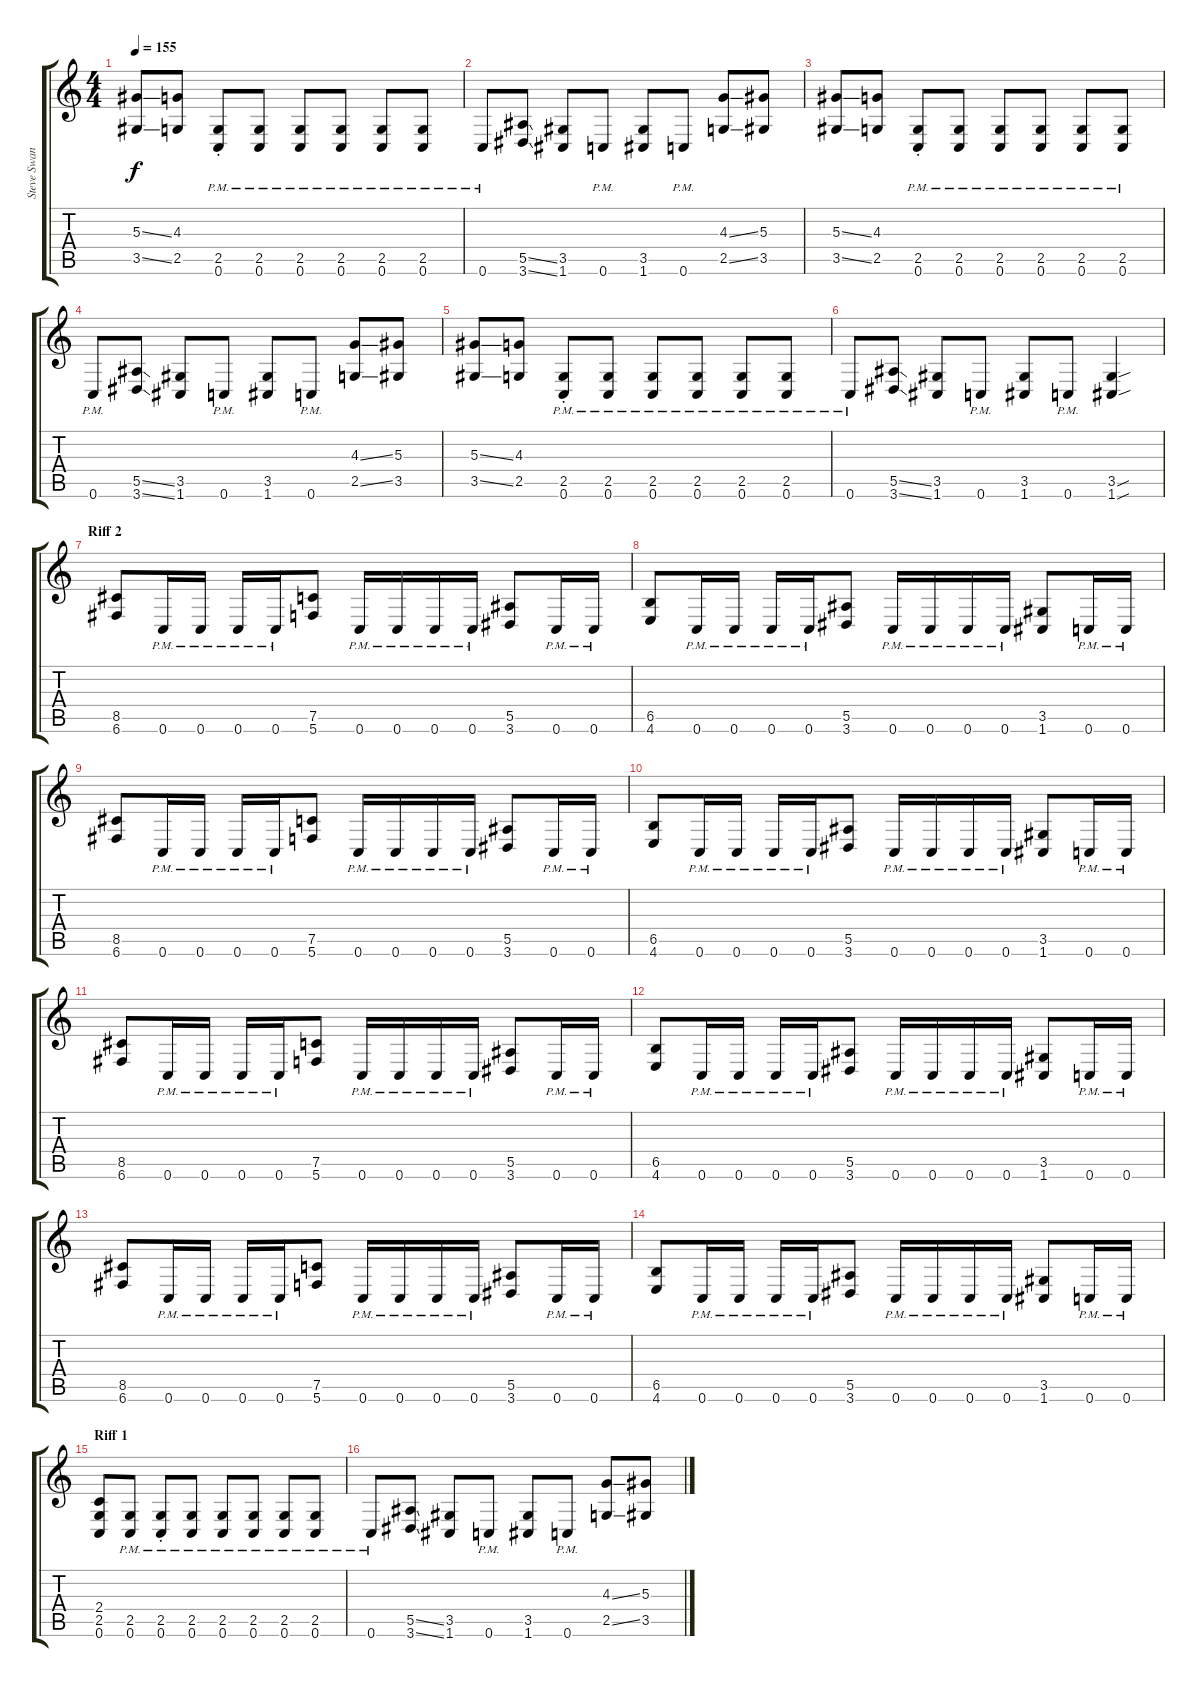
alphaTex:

\track ("Steve Swanson(Rythm Guitar,Overdub)" "Steve Swan") {instrument distortionguitar}
\staff {score tabs}
\tuning (C4 G3 Eb3 Bb2 F2 C2) {hide}
\ts (4 4)
\tempo 155
\clef g2
\ks c
(5.3{ss} 3.5{ss}).8{dy f} (4.3 2.5).8 (2.5{pm} 0.6{st}).8 (2.5{pm} 0.6{pm}).8 (2.5{pm} 0.6{pm}).8 (2.5{pm} 0.6{pm}).8 (2.5{pm} 0.6{pm}).8 (2.5{pm} 0.6{pm}).8 |
0.6{pm}.8 (5.5{ss} 3.6{ss}).8 (3.5 1.6).8 0.6{pm}.8 (3.5 1.6).8 0.6{pm}.8 (4.3{ss} 2.5{ss}).8 (5.3 3.5).8 |
(5.3{ss} 3.5{ss}).8 (4.3 2.5).8 (2.5{pm} 0.6{st}).8 (2.5{pm} 0.6{pm}).8 (2.5{pm} 0.6{pm}).8 (2.5{pm} 0.6{pm}).8 (2.5{pm} 0.6{pm}).8 (2.5{pm} 0.6{pm}).8 |
0.6{pm}.8 (5.5{ss} 3.6{ss}).8 (3.5 1.6).8 0.6{pm}.8 (3.5 1.6).8 0.6{pm}.8 (4.3{ss} 2.5{ss}).8 (5.3 3.5).8 |
(5.3{ss} 3.5{ss}).8 (4.3 2.5).8 (2.5{pm} 0.6{st}).8 (2.5{pm} 0.6{pm}).8 (2.5{pm} 0.6{pm}).8 (2.5{pm} 0.6{pm}).8 (2.5{pm} 0.6{pm}).8 (2.5{pm} 0.6{pm}).8 |
0.6{pm}.8 (5.5{ss} 3.6{ss}).8 (3.5 1.6).8 0.6{pm}.8 (3.5 1.6).8 0.6{pm}.8 (3.5{sou} 1.6{sou}).4 |
\section ("" "Riff 2")
(8.5 6.6).8 0.6{pm}.16 0.6{pm}.16 0.6{pm}.16 0.6{pm}.16 (7.5 5.6).8 0.6{pm}.16 0.6{pm}.16 0.6{pm}.16 0.6{pm}.16 (5.5 3.6).8 0.6{pm}.16 0.6{pm}.16 |
(6.5 4.6).8 0.6{pm}.16 0.6{pm}.16 0.6{pm}.16 0.6{pm}.16 (5.5 3.6).8 0.6{pm}.16 0.6{pm}.16 0.6{pm}.16 0.6{pm}.16 (3.5 1.6).8 0.6{pm}.16 0.6{pm}.16 |
(8.5 6.6).8 0.6{pm}.16 0.6{pm}.16 0.6{pm}.16 0.6{pm}.16 (7.5 5.6).8 0.6{pm}.16 0.6{pm}.16 0.6{pm}.16 0.6{pm}.16 (5.5 3.6).8 0.6{pm}.16 0.6{pm}.16 |
(6.5 4.6).8 0.6{pm}.16 0.6{pm}.16 0.6{pm}.16 0.6{pm}.16 (5.5 3.6).8 0.6{pm}.16 0.6{pm}.16 0.6{pm}.16 0.6{pm}.16 (3.5 1.6).8 0.6{pm}.16 0.6{pm}.16 |
(8.5 6.6).8 0.6{pm}.16 0.6{pm}.16 0.6{pm}.16 0.6{pm}.16 (7.5 5.6).8 0.6{pm}.16 0.6{pm}.16 0.6{pm}.16 0.6{pm}.16 (5.5 3.6).8 0.6{pm}.16 0.6{pm}.16 |
(6.5 4.6).8 0.6{pm}.16 0.6{pm}.16 0.6{pm}.16 0.6{pm}.16 (5.5 3.6).8 0.6{pm}.16 0.6{pm}.16 0.6{pm}.16 0.6{pm}.16 (3.5 1.6).8 0.6{pm}.16 0.6{pm}.16 |
(8.5 6.6).8 0.6{pm}.16 0.6{pm}.16 0.6{pm}.16 0.6{pm}.16 (7.5 5.6).8 0.6{pm}.16 0.6{pm}.16 0.6{pm}.16 0.6{pm}.16 (5.5 3.6).8 0.6{pm}.16 0.6{pm}.16 |
(6.5 4.6).8 0.6{pm}.16 0.6{pm}.16 0.6{pm}.16 0.6{pm}.16 (5.5 3.6).8 0.6{pm}.16 0.6{pm}.16 0.6{pm}.16 0.6{pm}.16 (3.5 1.6).8 0.6{pm}.16 0.6{pm}.16 |
\section ("" "Riff 1")
(2.4 2.5 0.6).8 (2.5{pm} 0.6{pm}).8 (2.5{pm} 0.6{st}).8 (2.5{pm} 0.6{pm}).8 (2.5{pm} 0.6{pm}).8 (2.5{pm} 0.6{pm}).8 (2.5{pm} 0.6{pm}).8 (2.5{pm} 0.6{pm}).8 |
0.6{pm}.8 (5.5{ss} 3.6{ss}).8 (3.5 1.6).8 0.6{pm}.8 (3.5 1.6).8 0.6{pm}.8 (4.3{ss} 2.5{ss}).8 (5.3 3.5).8
